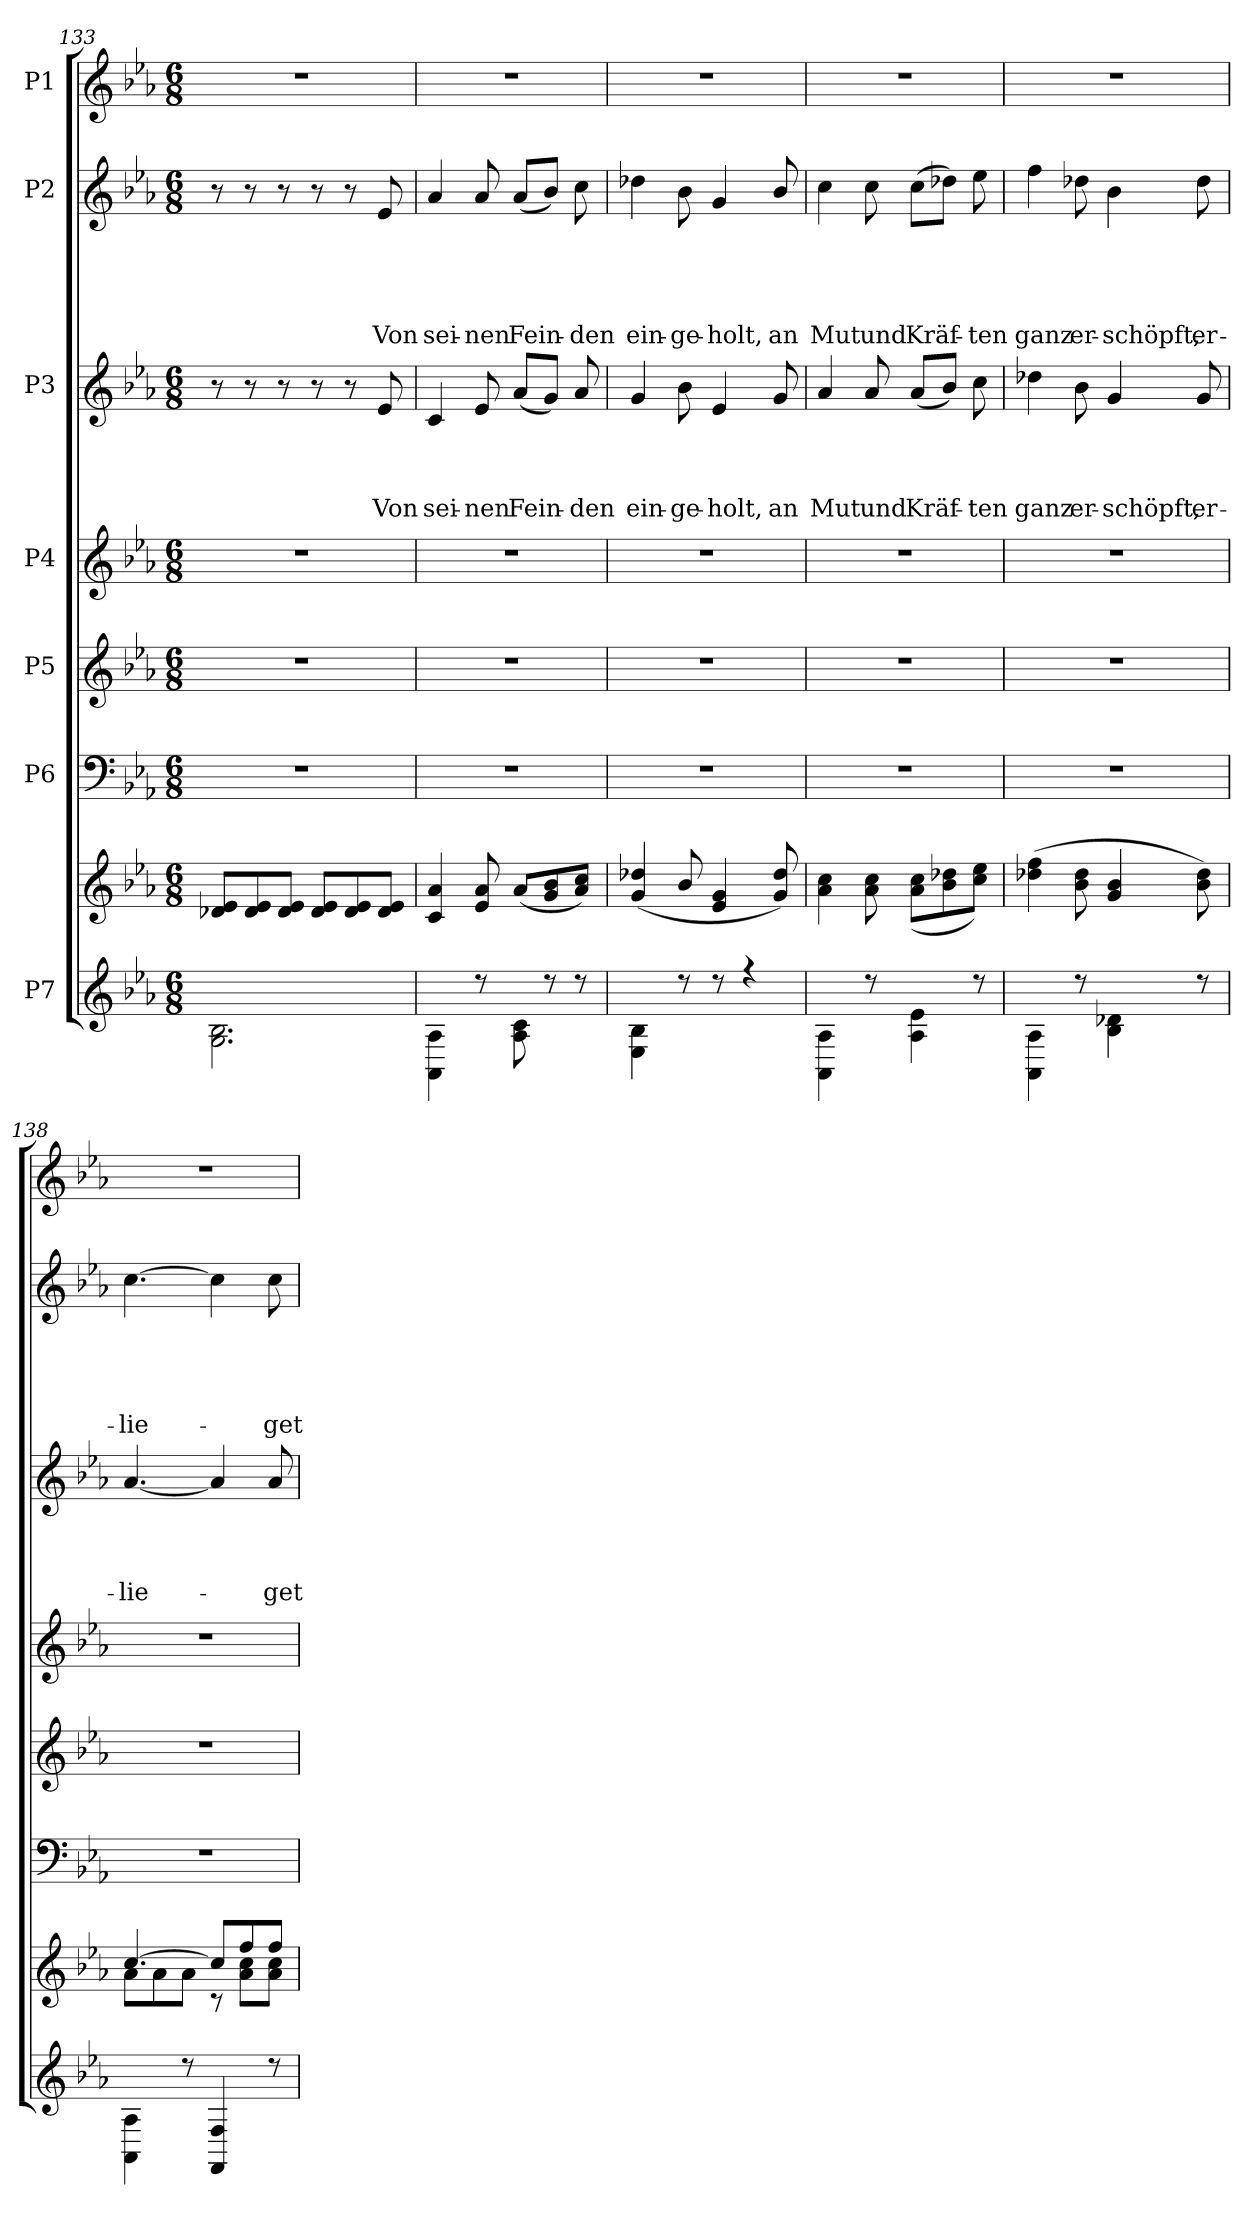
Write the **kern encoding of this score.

**kern	**kern	**kern	**kern	**kern	**kern	**text	**text	**text	**text	**kern	**text	**text	**text	**text	**text	**kern
*part7	*part7	*part6	*part5	*part4	*part3	*part3	*part3	*part3	*part3	*part2	*part2	*part2	*part2	*part2	*part2	*part1
*staff8	*staff7	*staff6	*staff5	*staff4	*staff3	*staff3	*staff3	*staff3	*staff3	*staff2	*staff2	*staff2	*staff2	*staff2	*staff2	*staff1
*I"P7	*	*I"P6	*I"P5	*I"P4	*I"P3	*	*	*	*	*I"P2	*	*	*	*	*	*I"P1
*clefG2	*clefG2	*clefF4	*clefG2	*clefG2	*clefG2	*	*	*	*	*clefG2	*	*	*	*	*	*clefG2
*	*	*	*ITrd7c12	*ITrd7c12	*	*	*	*	*	*	*	*	*	*	*	*ITrd7c12
*k[b-e-a-]	*k[b-e-a-]	*k[b-e-a-]	*k[b-e-a-]	*k[b-e-a-]	*k[b-e-a-]	*	*	*	*	*k[b-e-a-]	*	*	*	*	*	*k[b-e-a-]
*E-:	*E-:	*E-:	*E-:	*E-:	*E-:	*	*	*	*	*E-:	*	*	*	*	*	*E-:
*M6/8	*M6/8	*M6/8	*M6/8	*M6/8	*M6/8	*	*	*	*	*M6/8	*	*	*	*	*	*M6/8
=133	=133	=133	=133	=133	=133	=133	=133	=133	=133	=133	=133	=133	=133	=133	=133	=133
*^	*^	*	*	*	*	*	*	*	*	*	*	*	*	*	*	*
!	!	!	!	!LO:N:vis=1	!LO:N:vis=1	!LO:N:vis=1	!	!	!	!	!	!	!	!	!	!	!	!LO:N:vis=1
2.G\ 2.B-\	2.ryy	2.ryy	8d-X/ 8e-/L	2.r	2.r	2.r	8r	.	.	.	.	8r	.	.	.	.	.	2.r
.	.	.	8d-/ 8e-/	.	.	.	8r	.	.	.	.	8r	.	.	.	.	.	.
.	.	.	8d-/ 8e-/J	.	.	.	8r	.	.	.	.	8r	.	.	.	.	.	.
.	.	.	8d-/ 8e-/L	.	.	.	8r	.	.	.	.	8r	.	.	.	.	.	.
.	.	.	8d-/ 8e-/	.	.	.	8r	.	.	.	.	8r	.	.	.	.	.	.
!	!	!	!	!	!	!	!	!	!	!	!LO:LY:b	!	!	!	!	!	!LO:LY:b	!
.	.	.	8d-/ 8e-/J	.	.	.	8e-/	.	.	.	Von	8e-/	.	.	.	.	Von	.
=134	=134	=134	=134	=134	=134	=134	=134	=134	=134	=134	=134	=134	=134	=134	=134	=134	=134	=134
!	!	!	!	!LO:N:vis=1	!LO:N:vis=1	!LO:N:vis=1	!	!	!	!	!LO:LY:b	!	!	!	!	!	!LO:LY:b	!LO:N:vis=1
4AA-\ 4A-\	2.ryy	2.ryy	4c/ 4a-/	2.r	2.r	2.r	4c/	.	.	.	sei-	4a-/	.	.	.	.	sei-	2.r
!	!	!	!	!	!	!	!	!	!	!	!LO:LY:b	!	!	!	!	!	!LO:LY:b	!
8r	.	.	8e-/ 8a-/	.	.	.	8e-/	.	.	.	-nen	8a-/	.	.	.	.	-nen	.
!	!	!	!	!	!	!	!	!	!	!	!LO:LY:b	!	!	!	!	!	!LO:LY:b	!
8A-\ 8c\	.	.	(<8a-/L	.	.	.	(<8a-/L	.	.	.	Fein-	(<8a-/L	.	.	.	.	Fein-	.
8r	.	.	8g/ 8b-/	.	.	.	8g/J)	.	.	.	.	8b-/J)	.	.	.	.	.	.
!	!	!	!	!	!	!	!	!	!	!	!LO:LY:b	!	!	!	!	!	!LO:LY:b	!
8r	.	.	8a-/ 8cc/J)	.	.	.	8a-/	.	.	.	-den	8cc\	.	.	.	.	-den	.
=135	=135	=135	=135	=135	=135	=135	=135	=135	=135	=135	=135	=135	=135	=135	=135	=135	=135	=135
!	!	!	!	!LO:N:vis=1	!LO:N:vis=1	!LO:N:vis=1	!	!	!	!	!LO:LY:b	!	!	!	!	!	!LO:LY:b	!LO:N:vis=1
4E-\ 4B-\	2.ryy	2.ryy	(<4g/ 4dd-X/	2.r	2.r	2.r	4g/	.	.	.	ein-	4dd-X\	.	.	.	.	ein-	2.r
!	!	!	!	!	!	!	!	!	!	!	!LO:LY:b	!	!	!	!	!	!LO:LY:b	!
8r	.	.	8b-/	.	.	.	8b-\	.	.	.	-ge-	8b-\	.	.	.	.	-ge-	.
!	!	!	!	!	!	!	!	!	!	!	!LO:LY:b	!	!	!	!	!	!LO:LY:b	!
8r	.	.	4e-/ 4g/	.	.	.	4e-/	.	.	.	-holt,	4g/	.	.	.	.	-holt,	.
4r	.	.	.	.	.	.	.	.	.	.	.	.	.	.	.	.	.	.
!	!	!	!	!	!	!	!	!	!	!	!LO:LY:b	!	!	!	!	!	!LO:LY:b	!
.	.	.	8g/ 8dd-/)	.	.	.	8g/	.	.	.	an	8b-/	.	.	.	.	an	.
=136	=136	=136	=136	=136	=136	=136	=136	=136	=136	=136	=136	=136	=136	=136	=136	=136	=136	=136
!	!	!	!	!LO:N:vis=1	!LO:N:vis=1	!LO:N:vis=1	!	!	!	!	!LO:LY:b	!	!	!	!	!	!LO:LY:b	!LO:N:vis=1
4AA-\ 4A-\	2.ryy	2.ryy	4a-\ 4cc\	2.r	2.r	2.r	4a-/	.	.	.	Mut	4cc\	.	.	.	.	Mut	2.r
!	!	!	!	!	!	!	!	!	!	!	!LO:LY:b	!	!	!	!	!	!LO:LY:b	!
8r	.	.	8a-\ 8cc\	.	.	.	8a-/	.	.	.	und	8cc\	.	.	.	.	und	.
!	!	!	!	!	!	!	!	!	!	!	!LO:LY:b	!	!	!	!	!	!LO:LY:b	!
4A-\ 4e-\	.	.	(>8a-\ 8cc\L	.	.	.	(<8a-/L	.	.	.	Kräf-	(>8cc\L	.	.	.	.	Kräf-	.
.	.	.	8b-\ 8dd-X\	.	.	.	8b-/J)	.	.	.	.	8dd-X\J)	.	.	.	.	.	.
!	!	!	!	!	!	!	!	!	!	!	!LO:LY:b	!	!	!	!	!	!LO:LY:b	!
8r	.	.	8cc\ 8ee-\J)	.	.	.	8cc\	.	.	.	-ten	8ee-\	.	.	.	.	-ten	.
!!LO:PB:g=z
=137	=137	=137	=137	=137	=137	=137	=137	=137	=137	=137	=137	=137	=137	=137	=137	=137	=137	=137
!	!	!	!	!LO:N:vis=1	!LO:N:vis=1	!LO:N:vis=1	!	!	!	!	!LO:LY:b	!	!	!	!	!	!LO:LY:b	!LO:N:vis=1
4AA-\ 4A-\	2.ryy	2.ryy	(>4dd-X\ 4ff\	2.r	2.r	2.r	4dd-X\	.	.	.	ganz	4ff\	.	.	.	.	ganz	2.r
!	!	!	!	!	!	!	!	!	!	!	!LO:LY:b	!	!	!	!	!	!LO:LY:b	!
8r	.	.	8b-\ 8dd-\	.	.	.	8b-\	.	.	.	er-	8dd-X\	.	.	.	.	er-	.
!	!	!	!	!	!	!	!	!	!	!	!LO:LY:b	!	!	!	!	!	!LO:LY:b	!
4B-\ 4d-X\	.	.	4g/ 4b-/	.	.	.	4g/	.	.	.	-schöpft,	4b-\	.	.	.	.	-schöpft,	.
!	!	!	!	!	!	!	!	!	!	!	!LO:LY:b	!	!	!	!	!	!LO:LY:b	!
8r	.	.	8b-\ 8dd-\)	.	.	.	8g/	.	.	.	er-	8dd-\	.	.	.	.	er-	.
=138	=138	=138	=138	=138	=138	=138	=138	=138	=138	=138	=138	=138	=138	=138	=138	=138	=138	=138
!	!	!	!	!LO:N:vis=1	!LO:N:vis=1	!LO:N:vis=1	!	!	!	!	!LO:LY:b	!	!	!	!	!	!LO:LY:b	!LO:N:vis=1
4AA-\ 4A-\	2.ryy	[>4.cc/	8a-\L	2.r	2.r	2.r	[<4.a-/	.	.	.	-lie-	[>4.cc\	.	.	.	.	-lie-	2.r
.	.	.	8a-\	.	.	.	.	.	.	.	.	.	.	.	.	.	.	.
8r	.	.	8a-\J	.	.	.	.	.	.	.	.	.	.	.	.	.	.	.
4FF/ 4F/	.	8cc/L]	8rc	.	.	.	4a-/]	.	.	.	.	4cc\]	.	.	.	.	.	.
.	.	8ff/	8a-\ 8cc\L	.	.	.	.	.	.	.	.	.	.	.	.	.	.	.
!	!	!	!	!	!	!	!	!	!	!	!LO:LY:b	!	!	!	!	!	!LO:LY:b	!
8r	.	8ff/J	8a-\ 8cc\J	.	.	.	8a-/	.	.	.	-get	8cc\	.	.	.	.	-get	.
*v	*v	*	*	*	*	*	*	*	*	*	*	*	*	*	*	*	*	*
*	*v	*v	*	*	*	*	*	*	*	*	*	*	*	*	*	*	*
=	=	=	=	=	=	=	=	=	=	=	=	=	=	=	=	=
*-	*-	*-	*-	*-	*-	*-	*-	*-	*-	*-	*-	*-	*-	*-	*-	*-
